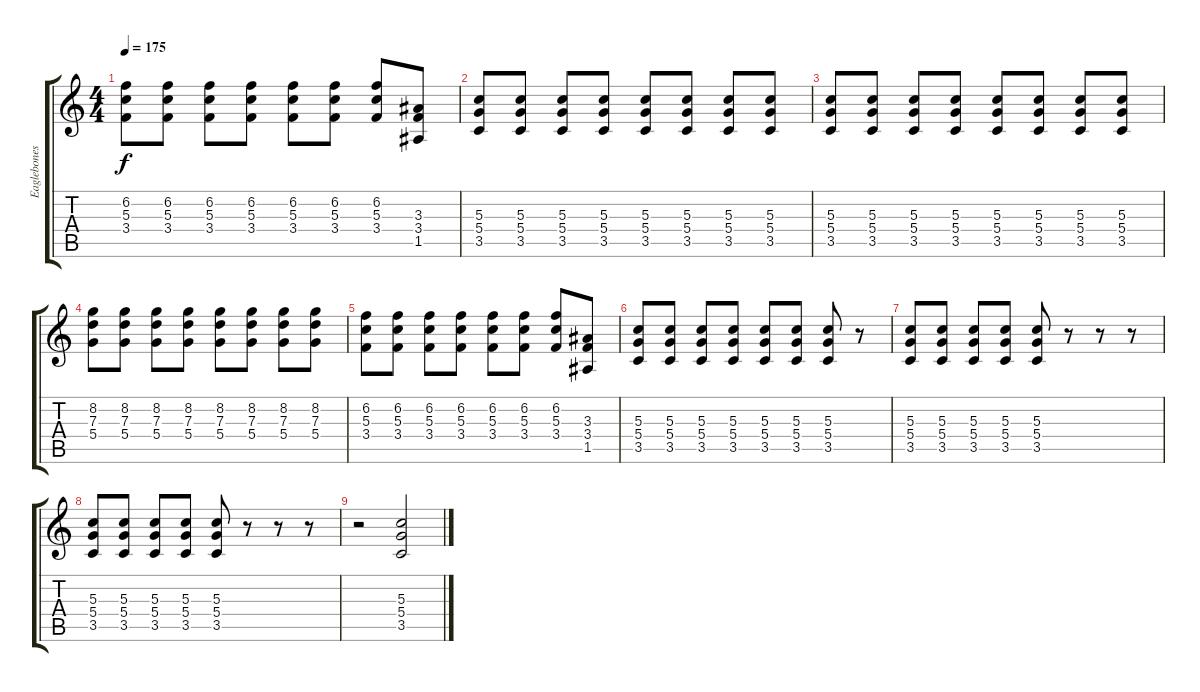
\track ("Eaglebones Falconhawk" "Eaglebones") {instrument overdrivenguitar}
\staff {score tabs}
\tuning (E4 B3 G3 D3 A2 E2) {hide}
\ts (4 4)
\tempo 175
\clef g2
\ks c
(6.2 5.3 3.4).8{dy f} (6.2 5.3 3.4).8 (6.2 5.3 3.4).8 (6.2 5.3 3.4).8 (6.2 5.3 3.4).8 (6.2 5.3 3.4).8 (6.2 5.3 3.4).8 (3.3 3.4 1.5).8 |
(5.3 5.4 3.5).8 (5.3 5.4 3.5).8 (5.3 5.4 3.5).8 (5.3 5.4 3.5).8 (5.3 5.4 3.5).8 (5.3 5.4 3.5).8 (5.3 5.4 3.5).8 (5.3 5.4 3.5).8 |
(5.3 5.4 3.5).8 (5.3 5.4 3.5).8 (5.3 5.4 3.5).8 (5.3 5.4 3.5).8 (5.3 5.4 3.5).8 (5.3 5.4 3.5).8 (5.3 5.4 3.5).8 (5.3 5.4 3.5).8 |
(8.2 7.3 5.4).8 (8.2 7.3 5.4).8 (8.2 7.3 5.4).8 (8.2 7.3 5.4).8 (8.2 7.3 5.4).8 (8.2 7.3 5.4).8 (8.2 7.3 5.4).8 (8.2 7.3 5.4).8 |
(6.2 5.3 3.4).8 (6.2 5.3 3.4).8 (6.2 5.3 3.4).8 (6.2 5.3 3.4).8 (6.2 5.3 3.4).8 (6.2 5.3 3.4).8 (6.2 5.3 3.4).8 (3.3 3.4 1.5).8 |
(5.3 5.4 3.5).8 (5.3 5.4 3.5).8 (5.3 5.4 3.5).8 (5.3 5.4 3.5).8 (5.3 5.4 3.5).8 (5.3 5.4 3.5).8 (5.3 5.4 3.5).8 r.8 |
(5.3 5.4 3.5).8 (5.3 5.4 3.5).8 (5.3 5.4 3.5).8 (5.3 5.4 3.5).8 (5.3 5.4 3.5).8 r.8 r.8 r.8 |
(5.3 5.4 3.5).8 (5.3 5.4 3.5).8 (5.3 5.4 3.5).8 (5.3 5.4 3.5).8 (5.3 5.4 3.5).8 r.8 r.8 r.8 |
r.2 (5.3 5.4 3.5).2
